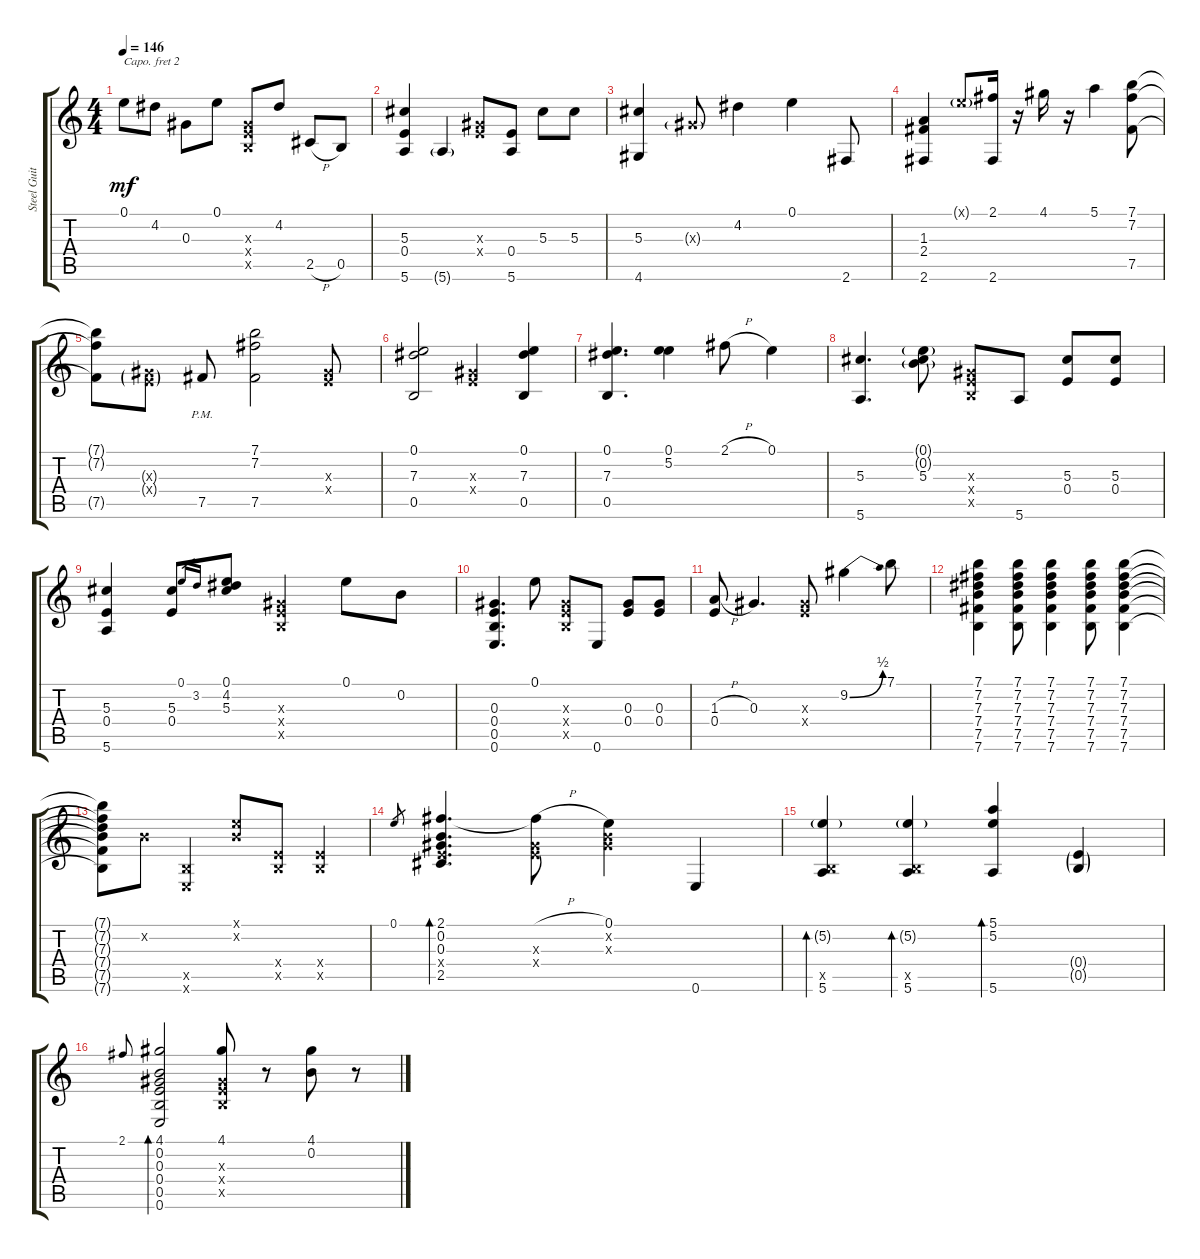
\track ("Steel Guitar" "Steel Guit") {instrument acousticguitarsteel}
\staff {score tabs}
\capo 2
\tuning (D4 A3 Gb3 D3 A2 D2) {hide}
\ts (4 4)
\tempo 146
\clef g2
\ks c
0.1.8{dy mf} 4.2.8 0.3.8 0.1.8 (0.3{x} 0.4{x} 0.5{x}).8 4.2.8 2.5{h}.8 0.5.8 |
(5.3 0.4 5.6).4 5.6{g}.4 (0.3{x} 0.4{x}).8 (0.4 5.6).8 5.3.8 5.3.8 |
(5.3 4.6).4 0.3{g x}.8 4.2.4 0.1.4 2.6.8 |
(1.3 2.4 2.6).4 0.1{g x}.8 (2.1 2.6).16 r.16 4.1.16 r.16 5.1.4 (7.1 7.2 7.5).8 |
(7.1{t} 7.2{t} 7.5{t}).8 (0.3{g x} 0.4{g x}).8 7.5{pm}.8 (7.1 7.2 7.5).2 (0.3{x} 0.4{x}).8 |
(0.1 7.3 0.5).2 (0.3{x} 0.4{x}).4 (0.1 7.3 0.5).4 |
(0.1 7.3 0.5).4{d} (0.1 5.2).4 2.1{h}.8 0.1.4 |
(5.3 5.6).4{d} (0.1{g} 0.2{g} 5.3).8 (0.3{x} 0.4{x} 0.5{x}).8 5.6.8 (5.3 0.4).8 (5.3 0.4).8 |
(5.3 0.4 5.6).4 (5.3 0.4).8 0.1.16{gr} 3.2.16{gr} (0.1 4.2 5.3).8 (0.3{x} 0.4{x} 0.5{x}).4 0.1.8 0.2.8 |
(0.3 0.4 0.5 0.6).4{d} 0.1.8 (0.3{x} 0.4{x} 0.5{x}).8 0.6.8 (0.3 0.4).8 (0.3 0.4).8 |
(1.3{h} 0.4).8 0.3.4{d} (0.3{x} 0.4{x}).8 9.2{be (bend 0 0 60 2)}.4 7.1.8 |
(7.1 7.2 7.3 7.4 7.5 7.6).4 (7.1 7.2 7.3 7.4 7.5 7.6).8 (7.1 7.2 7.3 7.4 7.5 7.6).4 (7.1 7.2 7.3 7.4 7.5 7.6).8 (7.1 7.2 7.3 7.4 7.5 7.6).4 |
(7.1{t} 7.2{t} 7.3{t} 7.4{t} 7.5{t} 7.6{t}).8 0.2{x}.8 (0.5{x} 0.6{x}).4 (0.1{x} 0.2{x}).8 (0.4{x} 0.5{x}).8 (0.4{x} 0.5{x}).4 |
0.1.8{gr} (2.1 0.2 0.3 0.4{x} 2.5).4{d bd 120} (2.1{h t} 0.3{x} 0.4{x}).8 (0.1 0.2{x} 0.3{x}).4 0.6.4 |
(5.2{g} 0.5{x} 5.6).4{bd 30} (5.2{g} 0.5{x} 5.6).4{bd 30} (5.1 5.2 5.6).4{bd 30} (0.4{g} 0.5{g}).4 |
2.1.8{gr onbeat} (4.1 0.2 0.3 0.4 0.5 0.6).2{bd 120} (4.1 0.3{x} 0.4{x} 0.5{x}).8 r.8 (4.1 0.2).8 r.8
